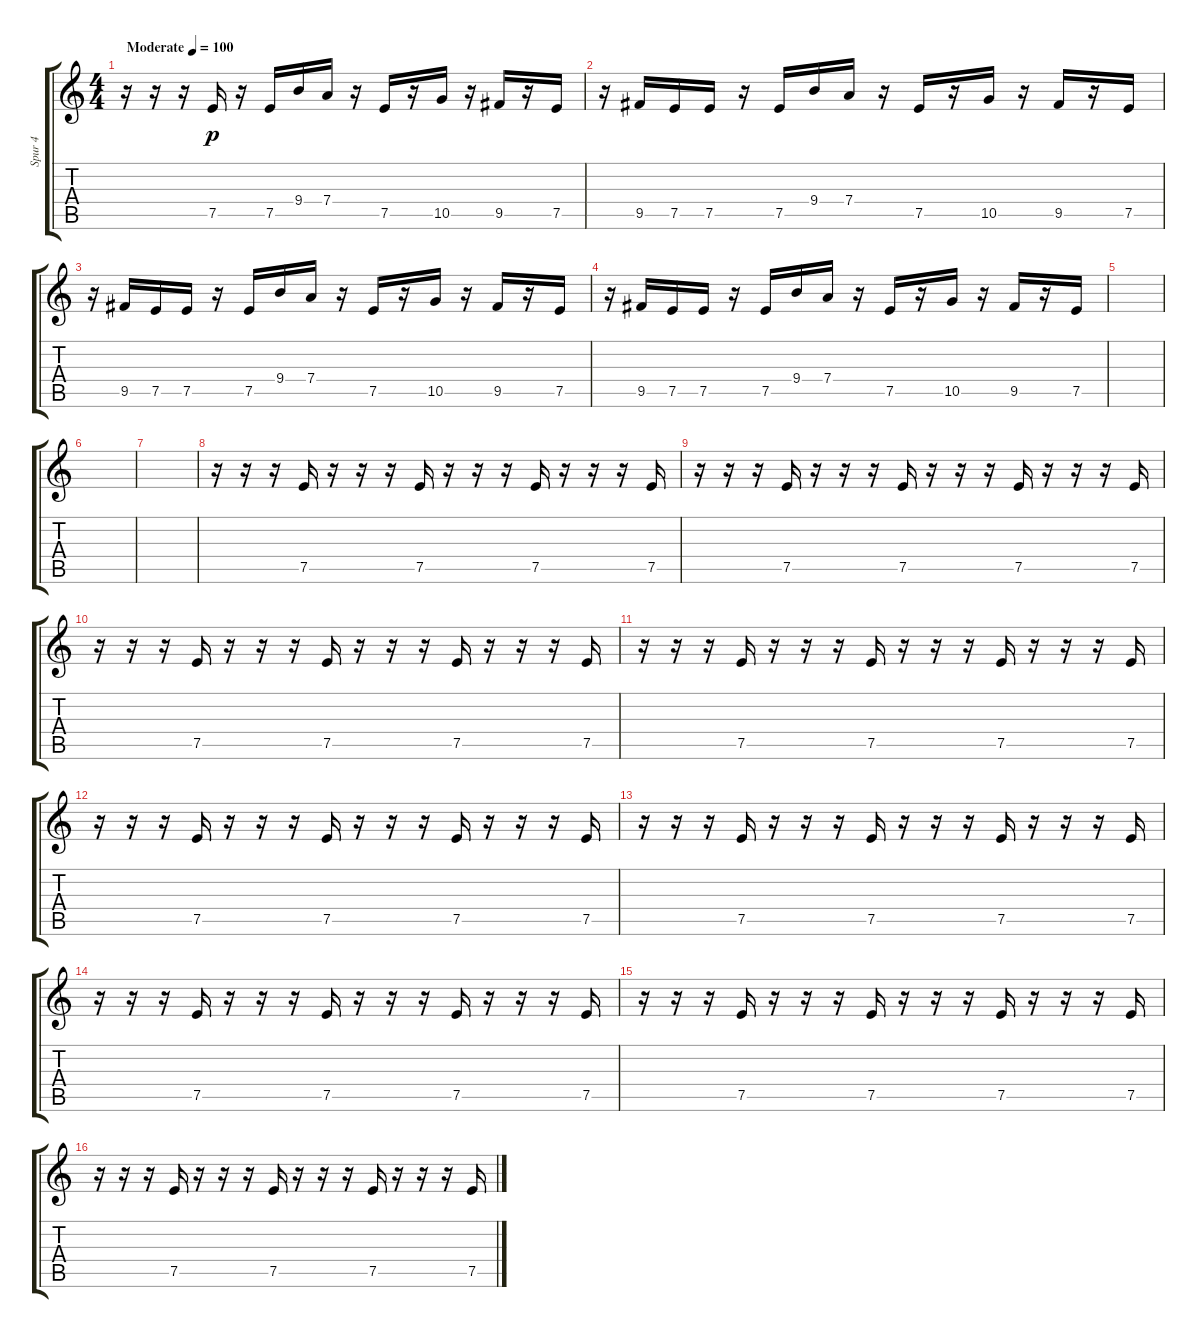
\track ("Spur 4" "Spur 4") {instrument overdrivenguitar}
\staff {score tabs}
\tuning (E4 B3 G3 D3 A2 E2) {hide}
\ts (4 4)
\tempo (100 "Moderate")
\clef g2
\ks c
r.16{dy p instrument overdrivenguitar} r.16 r.16 7.5.16 r.16 7.5.16 9.4.16 7.4.16 r.16 7.5.16 r.16 10.5.16 r.16 9.5.16 r.16 7.5.16 |
r.16 9.5.16 7.5.16 7.5.16 r.16 7.5.16 9.4.16 7.4.16 r.16 7.5.16 r.16 10.5.16 r.16 9.5.16 r.16 7.5.16 |
r.16 9.5.16 7.5.16 7.5.16 r.16 7.5.16 9.4.16 7.4.16 r.16 7.5.16 r.16 10.5.16 r.16 9.5.16 r.16 7.5.16 |
r.16 9.5.16 7.5.16 7.5.16 r.16 7.5.16 9.4.16 7.4.16 r.16 7.5.16 r.16 10.5.16 r.16 9.5.16 r.16 7.5.16 |
|
|
|
r.16 r.16 r.16 7.5.16 r.16 r.16 r.16 7.5.16 r.16 r.16 r.16 7.5.16 r.16 r.16 r.16 7.5.16 |
r.16 r.16 r.16 7.5.16 r.16 r.16 r.16 7.5.16 r.16 r.16 r.16 7.5.16 r.16 r.16 r.16 7.5.16 |
r.16 r.16 r.16 7.5.16 r.16 r.16 r.16 7.5.16 r.16 r.16 r.16 7.5.16 r.16 r.16 r.16 7.5.16 |
r.16 r.16 r.16 7.5.16 r.16 r.16 r.16 7.5.16 r.16 r.16 r.16 7.5.16 r.16 r.16 r.16 7.5.16 |
r.16 r.16 r.16 7.5.16 r.16 r.16 r.16 7.5.16 r.16 r.16 r.16 7.5.16 r.16 r.16 r.16 7.5.16 |
r.16 r.16 r.16 7.5.16 r.16 r.16 r.16 7.5.16 r.16 r.16 r.16 7.5.16 r.16 r.16 r.16 7.5.16 |
r.16 r.16 r.16 7.5.16 r.16 r.16 r.16 7.5.16 r.16 r.16 r.16 7.5.16 r.16 r.16 r.16 7.5.16 |
r.16 r.16 r.16 7.5.16 r.16 r.16 r.16 7.5.16 r.16 r.16 r.16 7.5.16 r.16 r.16 r.16 7.5.16 |
r.16 r.16 r.16 7.5.16 r.16 r.16 r.16 7.5.16 r.16 r.16 r.16 7.5.16 r.16 r.16 r.16 7.5.16
